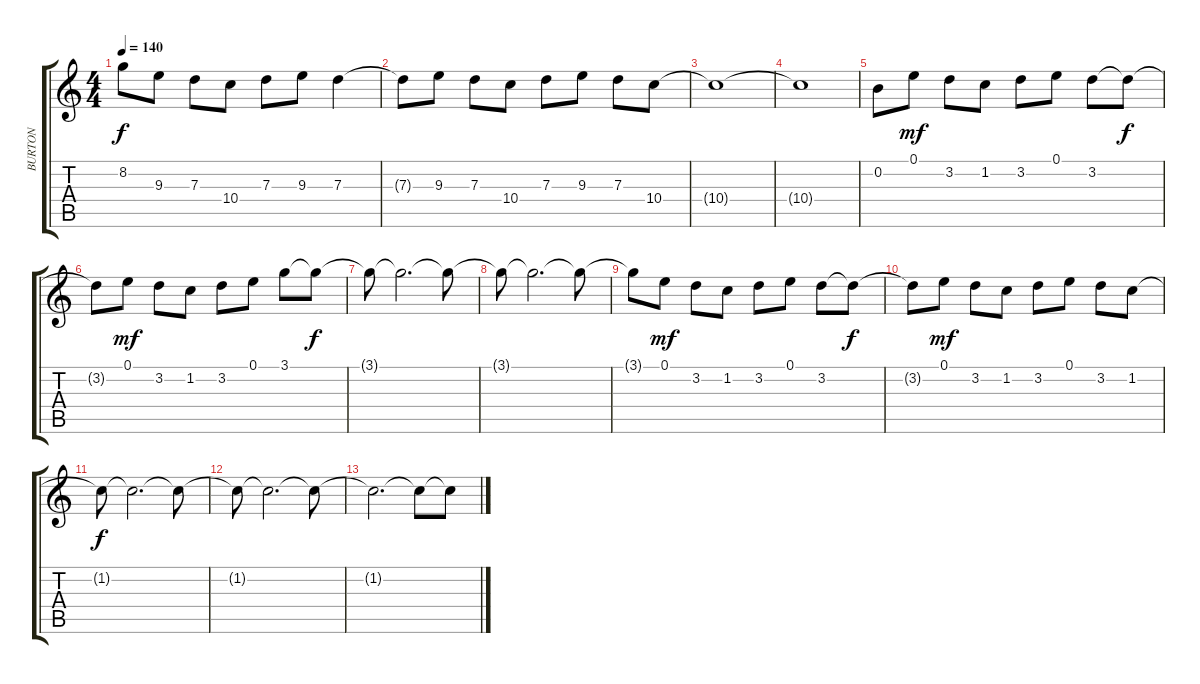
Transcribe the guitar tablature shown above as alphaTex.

\track ("BURTON" "BURTON") {instrument electricguitarjazz}
\staff {score tabs}
\tuning (E4 B3 G3 D3 A2 E2) {hide}
\ts (4 4)
\tempo 140
\clef g2
\ks c
8.2{t}.8{dy f} 9.3.8 7.3.8 10.4.8 7.3.8 9.3.8 7.3.4 |
7.3{t}.8 9.3.8 7.3.8 10.4.8 7.3.8 9.3.8 7.3.8 10.4.8 |
10.4{t}.1 |
10.4{t}.1 |
0.2.8 0.1.8{dy mf} 3.2.8 1.2.8 3.2.8 0.1.8 3.2.8 3.2{t}.8{dy f} |
3.2{t}.8 0.1.8{dy mf} 3.2.8 1.2.8 3.2.8 0.1.8 3.1.8 3.1{t}.8{dy f} |
3.1{t}.8 3.1{t}.2{d} 3.1{t}.8 |
3.1{t}.8 3.1{t}.2{d} 3.1{t}.8 |
3.1{t}.8 0.1.8{dy mf} 3.2.8 1.2.8 3.2.8 0.1.8 3.2.8 3.2{t}.8{dy f} |
3.2{t}.8 0.1.8{dy mf} 3.2.8 1.2.8 3.2.8 0.1.8 3.2.8 1.2.8 |
1.2{t}.8{dy f} 1.2{t}.2{d} 1.2{t}.8 |
1.2{t}.8 1.2{t}.2{d} 1.2{t}.8 |
1.2{t}.2{d} 1.2{t}.8 1.2{t}.8
